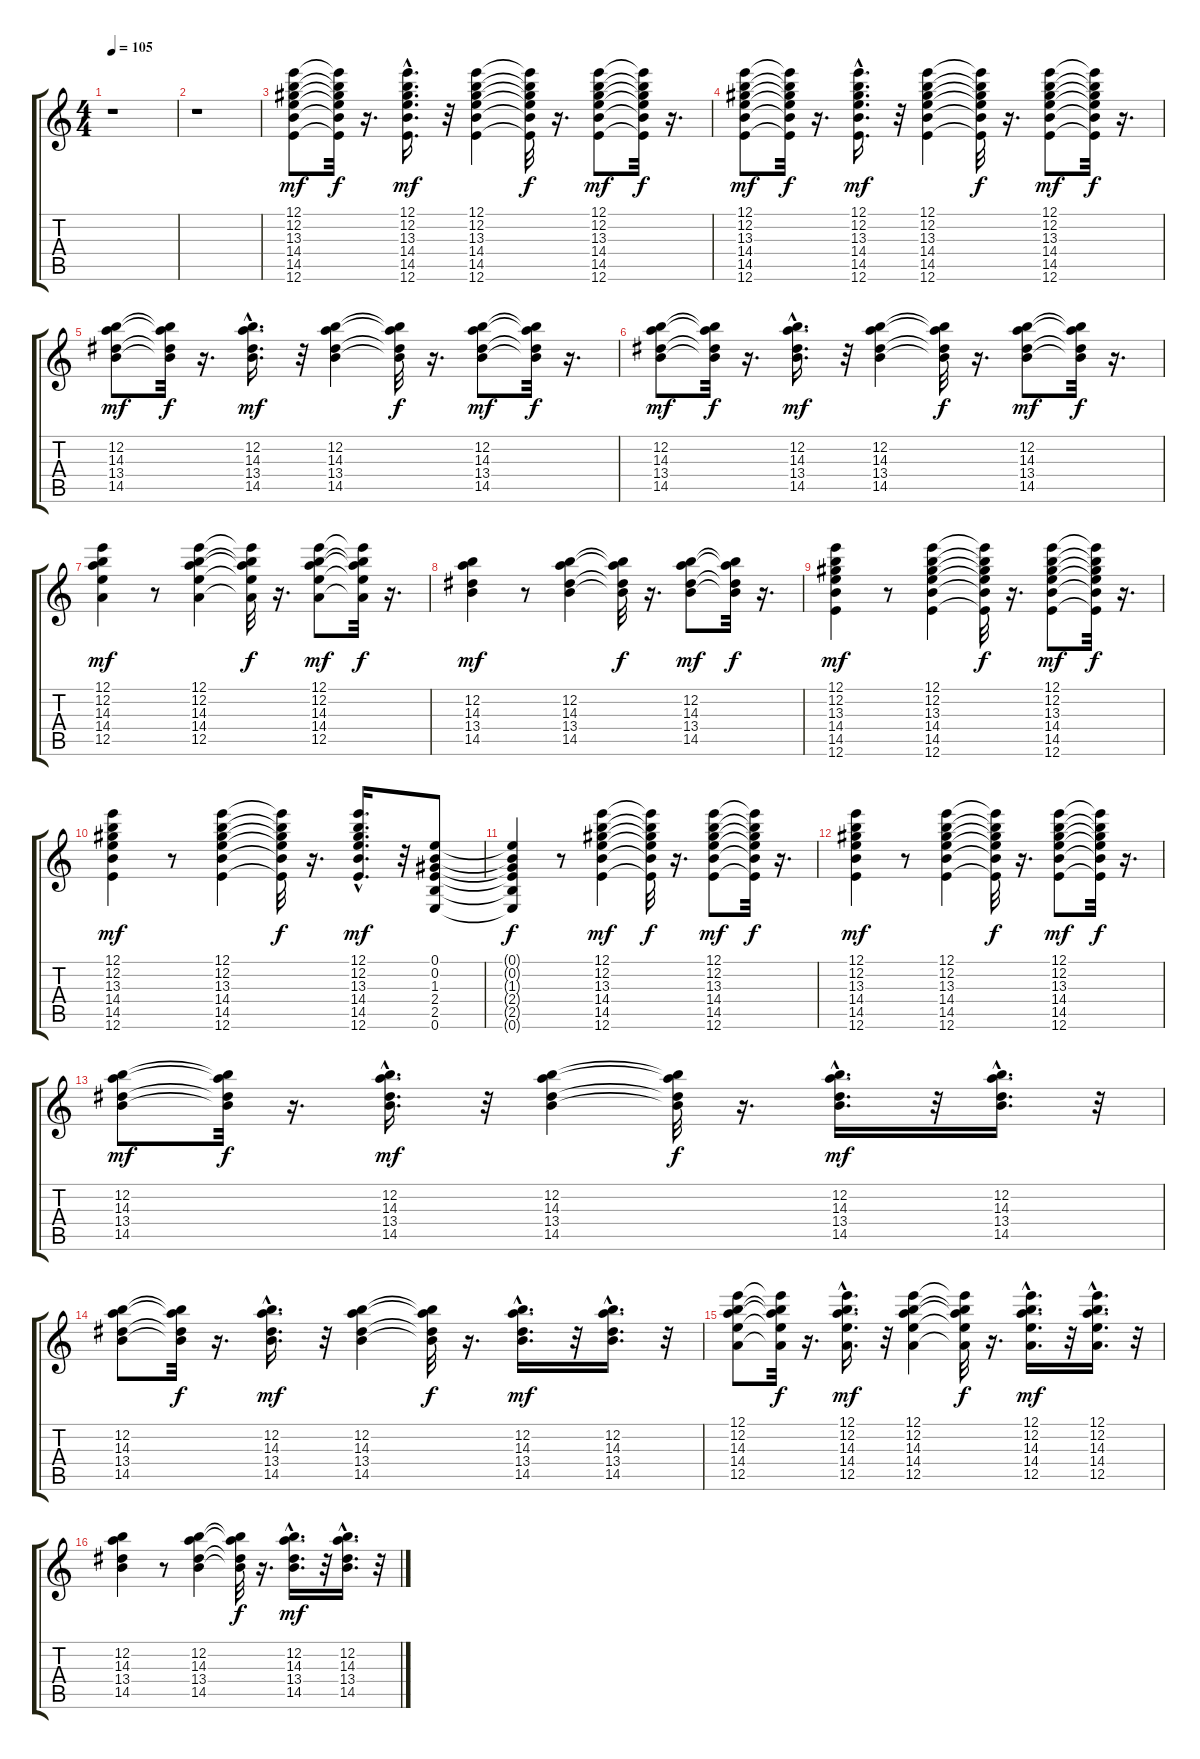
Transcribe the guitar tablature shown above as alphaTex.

\track "" {instrument acousticguitarnylon}
\staff {score tabs}
\tuning (E4 B3 G3 D3 A2 E2) {hide}
\ts (4 4)
\tempo 105
\clef g2
\ks c
r.1{dy mf instrument acousticguitarnylon} |
r.1 |
(12.1 12.2 13.3 14.4 14.5 12.6).8{volume 9} (12.1{t} 12.2{t} 13.3{t} 14.4{t} 14.5{t} 12.6{t}).32{dy f} r.16{d} (12.1{hac} 12.2{hac} 13.3{hac} 14.4{hac} 14.5{hac} 12.6{hac}).16{d dy mf} r.32 (12.1 12.2 13.3 14.4 14.5 12.6).4 (12.1{t} 12.2{t} 13.3{t} 14.4{t} 14.5{t} 12.6{t}).32{dy f} r.16{d} (12.1 12.2 13.3 14.4 14.5 12.6).8{dy mf} (12.1{t} 12.2{t} 13.3{t} 14.4{t} 14.5{t} 12.6{t}).32{dy f} r.16{d} |
(12.1 12.2 13.3 14.4 14.5 12.6).8{dy mf} (12.1{t} 12.2{t} 13.3{t} 14.4{t} 14.5{t} 12.6{t}).32{dy f} r.16{d} (12.1{hac} 12.2{hac} 13.3{hac} 14.4{hac} 14.5{hac} 12.6{hac}).16{d dy mf} r.32 (12.1 12.2 13.3 14.4 14.5 12.6).4 (12.1{t} 12.2{t} 13.3{t} 14.4{t} 14.5{t} 12.6{t}).32{dy f} r.16{d} (12.1 12.2 13.3 14.4 14.5 12.6).8{dy mf} (12.1{t} 12.2{t} 13.3{t} 14.4{t} 14.5{t} 12.6{t}).32{dy f} r.16{d} |
(12.2 14.3 13.4 14.5).8{dy mf} (12.2{t} 14.3{t} 13.4{t} 14.5{t}).32{dy f} r.16{d} (12.2{hac} 14.3{hac} 13.4{hac} 14.5{hac}).16{d dy mf} r.32 (12.2 14.3 13.4 14.5).4 (12.2{t} 14.3{t} 13.4{t} 14.5{t}).32{dy f} r.16{d} (12.2 14.3 13.4 14.5).8{dy mf} (12.2{t} 14.3{t} 13.4{t} 14.5{t}).32{dy f} r.16{d} |
(12.2 14.3 13.4 14.5).8{dy mf} (12.2{t} 14.3{t} 13.4{t} 14.5{t}).32{dy f} r.16{d} (12.2{hac} 14.3{hac} 13.4{hac} 14.5{hac}).16{d dy mf} r.32 (12.2 14.3 13.4 14.5).4 (12.2{t} 14.3{t} 13.4{t} 14.5{t}).32{dy f} r.16{d} (12.2 14.3 13.4 14.5).8{dy mf} (12.2{t} 14.3{t} 13.4{t} 14.5{t}).32{dy f} r.16{d} |
(12.1 12.2 14.3 14.4 12.5).4{dy mf} r.8 (12.1 12.2 14.3 14.4 12.5).4 (12.1{t} 12.2{t} 14.3{t} 14.4{t} 12.5{t}).32{dy f} r.16{d} (12.1 12.2 14.3 14.4 12.5).8{dy mf} (12.1{t} 12.2{t} 14.3{t} 14.4{t} 12.5{t}).32{dy f} r.16{d} |
(12.2 14.3 13.4 14.5).4{dy mf} r.8 (12.2 14.3 13.4 14.5).4 (12.2{t} 14.3{t} 13.4{t} 14.5{t}).32{dy f} r.16{d} (12.2 14.3 13.4 14.5).8{dy mf} (12.2{t} 14.3{t} 13.4{t} 14.5{t}).32{dy f} r.16{d} |
(12.1 12.2 13.3 14.4 14.5 12.6).4{dy mf} r.8 (12.1 12.2 13.3 14.4 14.5 12.6).4 (12.1{t} 12.2{t} 13.3{t} 14.4{t} 14.5{t} 12.6{t}).32{dy f} r.16{d} (12.1 12.2 13.3 14.4 14.5 12.6).8{dy mf} (12.1{t} 12.2{t} 13.3{t} 14.4{t} 14.5{t} 12.6{t}).32{dy f} r.16{d} |
(12.1 12.2 13.3 14.4 14.5 12.6).4{dy mf} r.8 (12.1 12.2 13.3 14.4 14.5 12.6).4 (12.1{t} 12.2{t} 13.3{t} 14.4{t} 14.5{t} 12.6{t}).32{dy f} r.16{d} (12.1{hac} 12.2{hac} 13.3{hac} 14.4{hac} 14.5{hac} 12.6{hac}).16{d dy mf} r.32 (0.1 0.2 1.3 2.4 2.5 0.6).8 |
(0.1{t} 0.2{t} 1.3{t} 2.4{t} 2.5{t} 0.6{t}).4{dy f} r.8 (12.1 12.2 13.3 14.4 14.5 12.6).4{dy mf} (12.1{t} 12.2{t} 13.3{t} 14.4{t} 14.5{t} 12.6{t}).32{dy f} r.16{d} (12.1 12.2 13.3 14.4 14.5 12.6).8{dy mf} (12.1{t} 12.2{t} 13.3{t} 14.4{t} 14.5{t} 12.6{t}).32{dy f} r.16{d} |
(12.1 12.2 13.3 14.4 14.5 12.6).4{dy mf} r.8 (12.1 12.2 13.3 14.4 14.5 12.6).4 (12.1{t} 12.2{t} 13.3{t} 14.4{t} 14.5{t} 12.6{t}).32{dy f} r.16{d} (12.1 12.2 13.3 14.4 14.5 12.6).8{dy mf} (12.1{t} 12.2{t} 13.3{t} 14.4{t} 14.5{t} 12.6{t}).32{dy f} r.16{d} |
(12.2 14.3 13.4 14.5).8{dy mf} (12.2{t} 14.3{t} 13.4{t} 14.5{t}).32{dy f} r.16{d} (12.2{hac} 14.3{hac} 13.4{hac} 14.5{hac}).16{d dy mf} r.32 (12.2 14.3 13.4 14.5).4 (12.2{t} 14.3{t} 13.4{t} 14.5{t}).32{dy f} r.16{d} (12.2{hac} 14.3{hac} 13.4{hac} 14.5{hac}).16{d dy mf} r.32 (12.2{hac} 14.3{hac} 13.4{hac} 14.5{hac}).16{d} r.32 |
(12.2 14.3 13.4 14.5).8 (12.2{t} 14.3{t} 13.4{t} 14.5{t}).32{dy f} r.16{d} (12.2{hac} 14.3{hac} 13.4{hac} 14.5{hac}).16{d dy mf} r.32 (12.2 14.3 13.4 14.5).4 (12.2{t} 14.3{t} 13.4{t} 14.5{t}).32{dy f} r.16{d} (12.2{hac} 14.3{hac} 13.4{hac} 14.5{hac}).16{d dy mf} r.32 (12.2{hac} 14.3{hac} 13.4{hac} 14.5{hac}).16{d} r.32 |
(12.1 12.2 14.3 14.4 12.5).8 (12.1{t} 12.2{t} 14.3{t} 14.4{t} 12.5{t}).32{dy f} r.16{d} (12.1{hac} 12.2{hac} 14.3{hac} 14.4{hac} 12.5{hac}).16{d dy mf} r.32 (12.1 12.2 14.3 14.4 12.5).4 (12.1{t} 12.2{t} 14.3{t} 14.4{t} 12.5{t}).32{dy f} r.16{d} (12.1{hac} 12.2{hac} 14.3{hac} 14.4{hac} 12.5{hac}).16{d dy mf} r.32 (12.1{hac} 12.2{hac} 14.3{hac} 14.4{hac} 12.5{hac}).16{d} r.32 |
(12.2 14.3 13.4 14.5).4 r.8 (12.2 14.3 13.4 14.5).4 (12.2{t} 14.3{t} 13.4{t} 14.5{t}).32{dy f} r.16{d} (12.2{hac} 14.3{hac} 13.4{hac} 14.5{hac}).16{d dy mf} r.32 (12.2{hac} 14.3{hac} 13.4{hac} 14.5{hac}).16{d} r.32
